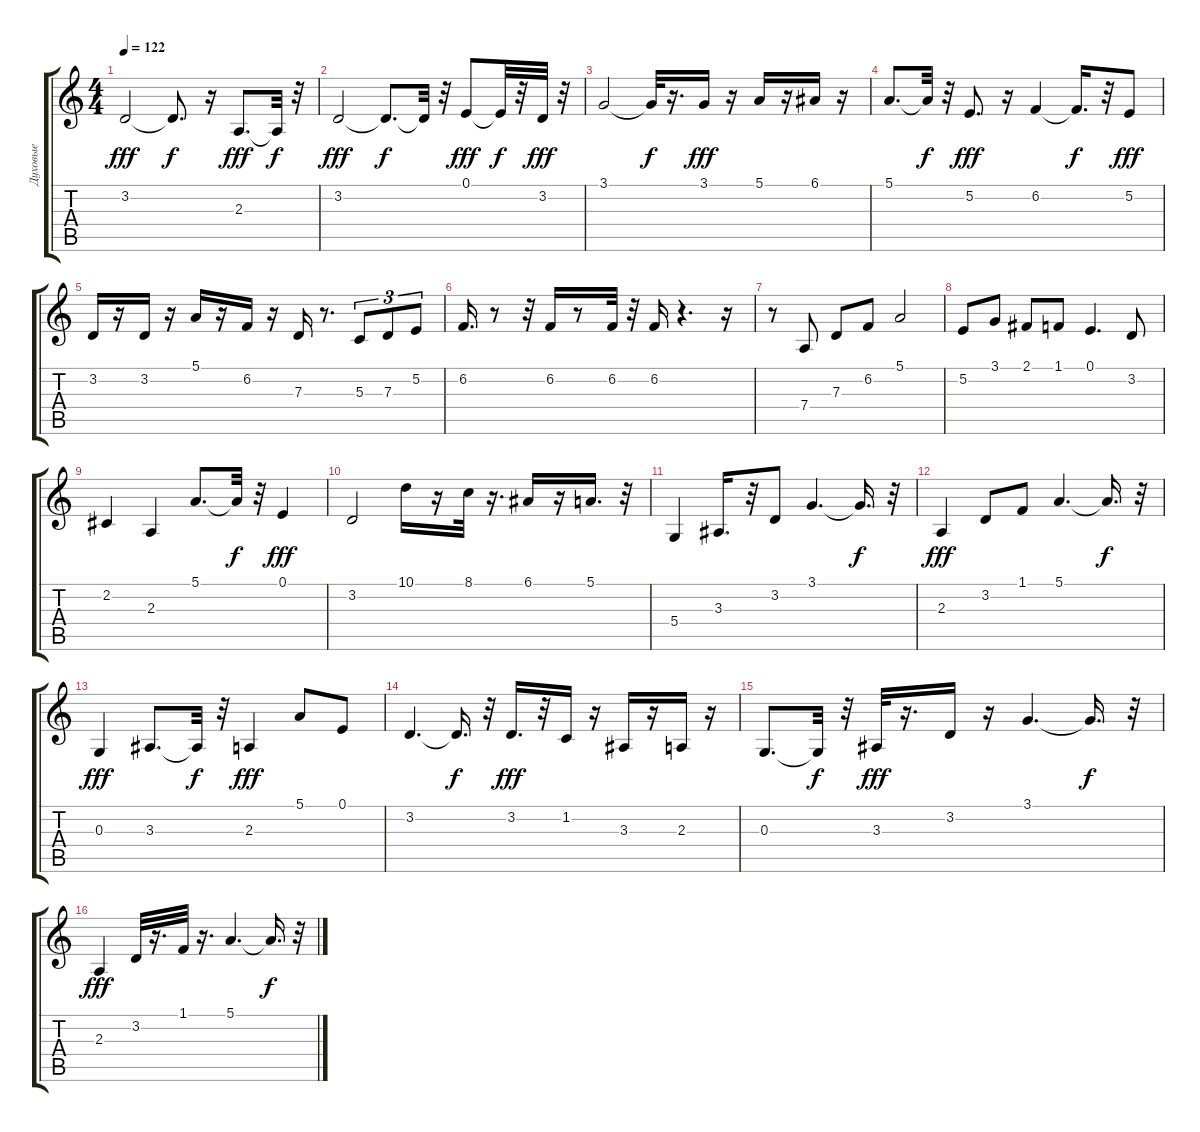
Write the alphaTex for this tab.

\track ("Духовые" "Духовые") {instrument frenchhorn}
\staff {score tabs}
\tuning (E4 B3 G3 D3 A2 E2) {hide}
\ts (4 4)
\tempo 122
\clef g2
\ks c
3.2.2{dy fff} 3.2{t}.8{d dy f} r.16 2.3.8{d dy fff} 2.3{t}.32{dy f} r.32 |
3.2.2{dy fff} 3.2{t}.8{d dy f} 3.2{t}.32 r.32 0.1.8{dy fff} 0.1{t}.32{dy f} r.32 3.2.32{dy fff} r.32 |
3.1.2 3.1{t}.32{dy f} r.16{d} 3.1.16{dy fff} r.16 5.1.16 r.16 6.1.16 r.16 |
5.1.8{d} 5.1{t}.32{dy f} r.32 5.2.8{d dy fff} r.16 6.2.4 6.2{t}.16{d dy f} r.32 5.2.8{dy fff} |
3.2.16 r.16 3.2.16 r.16 5.1.16 r.16 6.2.16 r.16 7.3.16 r.8{d} 5.3.8{tu (3 2)} 7.3.8{tu (3 2)} 5.2.8{tu (3 2)} |
6.2.16{d} r.8 r.32 6.2.16 r.8 6.2.32 r.32 6.2.16 r.4{d} r.16 |
r.8 7.4.8 7.3.8 6.2.8 5.1.2 |
5.2.8 3.1.8 2.1.8 1.1.8 0.1.4{d} 3.2.8 |
2.2.4 2.3.4 5.1.8{d} 5.1{t}.32{dy f} r.32 0.1.4{dy fff} |
3.2.2 10.1.16 r.16 8.1.32 r.16{d} 6.1.16 r.16 5.1.16{d} r.32 |
5.4.4 3.3.16{d} r.32 3.2.8 3.1.4{d} 3.1{t}.16{d dy f} r.32 |
2.3.4{dy fff} 3.2.8 1.1.8 5.1.4{d} 5.1{t}.16{d dy f} r.32 |
0.3.4{dy fff} 3.3.8{d} 3.3{t}.32{dy f} r.32 2.3.4{dy fff} 5.1.8 0.1.8 |
3.2.4{d} 3.2{t}.16{d dy f} r.32 3.2.16{d dy fff} r.32 1.2.16 r.16 3.3.16 r.16 2.3.16 r.16 |
0.3.8{d} 0.3{t}.32{dy f} r.32 3.3.32{dy fff} r.16{d} 3.2.16 r.16 3.1.4{d} 3.1{t}.16{d dy f} r.32 |
2.3.4{dy fff} 3.2.32 r.16{d} 1.1.32 r.16{d} 5.1.4{d} 5.1{t}.16{d dy f} r.32
